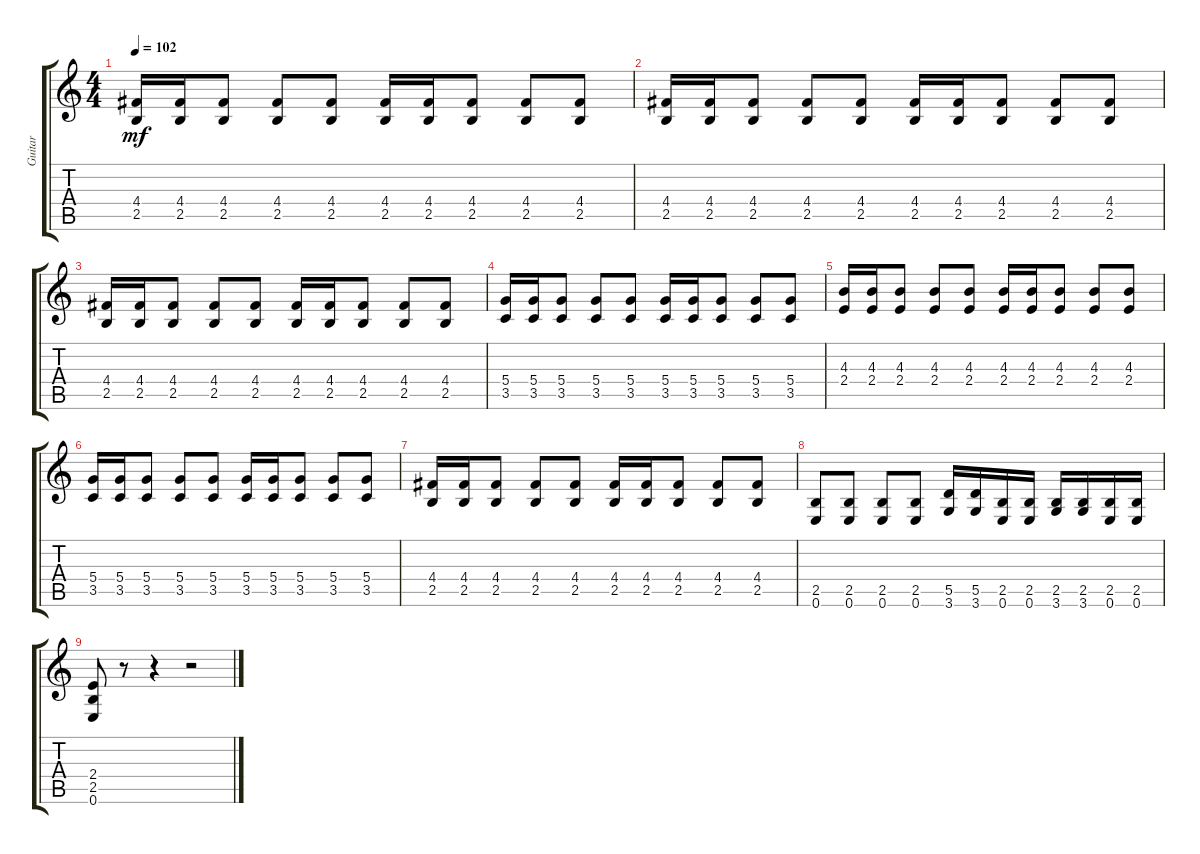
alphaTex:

\track ("Guitar" "Guitar") {instrument distortionguitar}
\staff {score tabs}
\tuning (E4 B3 G3 D3 A2 E2) {hide}
\ts (4 4)
\tempo 102
\clef g2
\ks c
(4.4 2.5).16{dy mf} (4.4 2.5).16 (4.4 2.5).8 (4.4 2.5).8 (4.4 2.5).8 (4.4 2.5).16 (4.4 2.5).16 (4.4 2.5).8 (4.4 2.5).8 (4.4 2.5).8 |
(4.4 2.5).16 (4.4 2.5).16 (4.4 2.5).8 (4.4 2.5).8 (4.4 2.5).8 (4.4 2.5).16 (4.4 2.5).16 (4.4 2.5).8 (4.4 2.5).8 (4.4 2.5).8 |
(4.4 2.5).16 (4.4 2.5).16 (4.4 2.5).8 (4.4 2.5).8 (4.4 2.5).8 (4.4 2.5).16 (4.4 2.5).16 (4.4 2.5).8 (4.4 2.5).8 (4.4 2.5).8 |
(5.4 3.5).16 (5.4 3.5).16 (5.4 3.5).8 (5.4 3.5).8 (5.4 3.5).8 (5.4 3.5).16 (5.4 3.5).16 (5.4 3.5).8 (5.4 3.5).8 (5.4 3.5).8 |
(4.3 2.4).16 (4.3 2.4).16 (4.3 2.4).8 (4.3 2.4).8 (4.3 2.4).8 (4.3 2.4).16 (4.3 2.4).16 (4.3 2.4).8 (4.3 2.4).8 (4.3 2.4).8 |
(5.4 3.5).16 (5.4 3.5).16 (5.4 3.5).8 (5.4 3.5).8 (5.4 3.5).8 (5.4 3.5).16 (5.4 3.5).16 (5.4 3.5).8 (5.4 3.5).8 (5.4 3.5).8 |
(4.4 2.5).16 (4.4 2.5).16 (4.4 2.5).8 (4.4 2.5).8 (4.4 2.5).8 (4.4 2.5).16 (4.4 2.5).16 (4.4 2.5).8 (4.4 2.5).8 (4.4 2.5).8 |
(2.5 0.6).8 (2.5 0.6).8 (2.5 0.6).8 (2.5 0.6).8 (5.5 3.6).16 (5.5 3.6).16 (2.5 0.6).16 (2.5 0.6).16 (2.5 3.6).16 (2.5 3.6).16 (2.5 0.6).16 (2.5 0.6).16 |
(2.4 2.5 0.6).8 r.8 r.4 r.2
